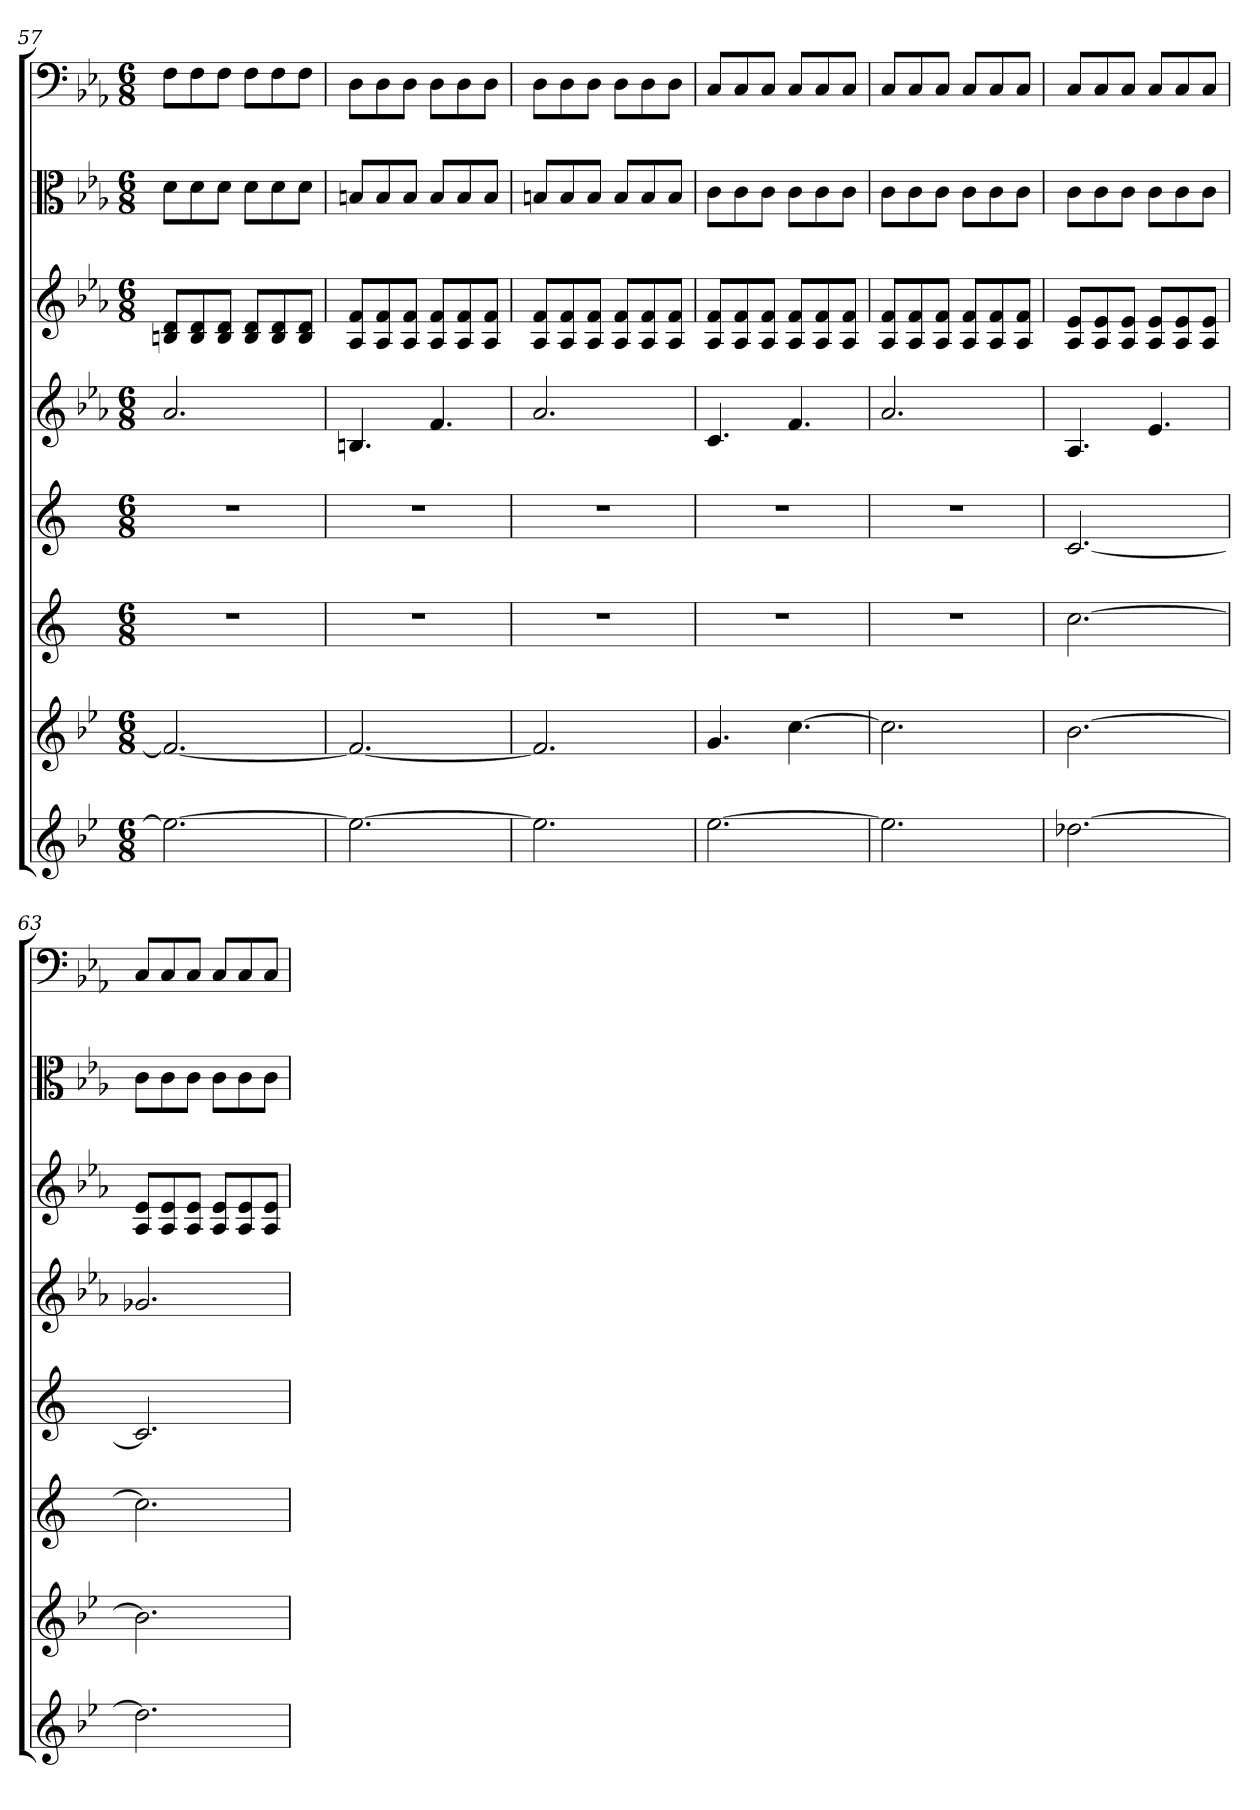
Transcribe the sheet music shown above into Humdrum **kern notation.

**kern	**kern	**kern	**kern	**kern	**kern	**kern	**kern
*part8	*part7	*part6	*part5	*part4	*part3	*part2	*part1
*staff8	*staff7	*staff6	*staff5	*staff4	*staff3	*staff2	*staff1
*	*	*	*	*	*	*clefC3	*clefF4
*k[b-e-]	*k[b-e-]	*k[]	*k[]	*k[b-e-a-]	*k[b-e-a-]	*k[b-e-a-]	*k[b-e-a-]
*M6/8	*M6/8	*M6/8	*M6/8	*M6/8	*M6/8	*M6/8	*M6/8
=57	=57	=57	=57	=57	=57	=57	=57
2.ee-_	2.f#_	2.r	2.r	2.a-	8Bn 8dL	8d\L	8F\L
.	.	.	.	.	8B 8d	8d\	8F\
.	.	.	.	.	8B 8dJ	8d\J	8F\J
.	.	.	.	.	8B 8dL	8d\L	8F\L
.	.	.	.	.	8B 8d	8d\	8F\
.	.	.	.	.	8B 8dJ	8d\J	8F\J
=58	=58	=58	=58	=58	=58	=58	=58
2.ee-_	2.f#_	2.r	2.r	4.Bn	8A- 8fL	8Bn/L	8D\L
.	.	.	.	.	8A- 8f	8B/	8D\
.	.	.	.	.	8A- 8fJ	8B/J	8D\J
.	.	.	.	4.f	8A- 8fL	8B/L	8D\L
.	.	.	.	.	8A- 8f	8B/	8D\
.	.	.	.	.	8A- 8fJ	8B/J	8D\J
=59	=59	=59	=59	=59	=59	=59	=59
2.ee-]	2.f#]	2.r	2.r	2.a-	8A- 8fL	8Bn/L	8D\L
.	.	.	.	.	8A- 8f	8B/	8D\
.	.	.	.	.	8A- 8fJ	8B/J	8D\J
.	.	.	.	.	8A- 8fL	8B/L	8D\L
.	.	.	.	.	8A- 8f	8B/	8D\
.	.	.	.	.	8A- 8fJ	8B/J	8D\J
=60	=60	=60	=60	=60	=60	=60	=60
[2.ee-	4.g	2.r	2.r	4.c	8A- 8fL	8c\L	8C/L
.	.	.	.	.	8A- 8f	8c\	8C/
.	.	.	.	.	8A- 8fJ	8c\J	8C/J
.	[4.cc	.	.	4.f	8A- 8fL	8c\L	8C/L
.	.	.	.	.	8A- 8f	8c\	8C/
.	.	.	.	.	8A- 8fJ	8c\J	8C/J
=61	=61	=61	=61	=61	=61	=61	=61
2.ee-]	2.cc]	2.r	2.r	2.a-	8A- 8fL	8c\L	8C/L
.	.	.	.	.	8A- 8f	8c\	8C/
.	.	.	.	.	8A- 8fJ	8c\J	8C/J
.	.	.	.	.	8A- 8fL	8c\L	8C/L
.	.	.	.	.	8A- 8f	8c\	8C/
.	.	.	.	.	8A- 8fJ	8c\J	8C/J
=62	=62	=62	=62	=62	=62	=62	=62
[2.dd-X	[2.b-	[2.cc	[2.c	4.A-	8A- 8e-L	8c\L	8C/L
.	.	.	.	.	8A- 8e-	8c\	8C/
.	.	.	.	.	8A- 8e-J	8c\J	8C/J
.	.	.	.	4.e-	8A- 8e-L	8c\L	8C/L
.	.	.	.	.	8A- 8e-	8c\	8C/
.	.	.	.	.	8A- 8e-J	8c\J	8C/J
=63	=63	=63	=63	=63	=63	=63	=63
2.dd-]	2.b-]	2.cc]	2.c]	2.g-X	8A- 8e-L	8c\L	8C/L
.	.	.	.	.	8A- 8e-	8c\	8C/
.	.	.	.	.	8A- 8e-J	8c\J	8C/J
.	.	.	.	.	8A- 8e-L	8c\L	8C/L
.	.	.	.	.	8A- 8e-	8c\	8C/
.	.	.	.	.	8A- 8e-J	8c\J	8C/J
=	=	=	=	=	=	=	=
*-	*-	*-	*-	*-	*-	*-	*-
